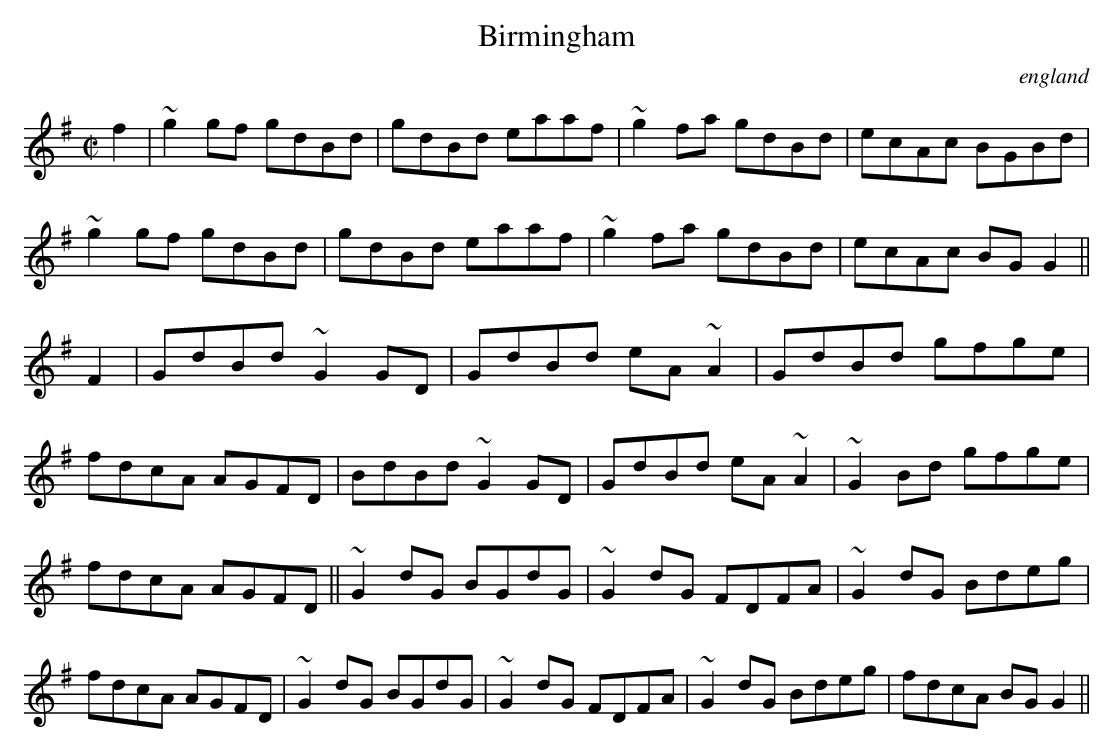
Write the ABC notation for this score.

X:1
T:Birmingham
O:england
E:9
M:C|
K:G
f2|~g2gf gdBd|gdBd eaaf|~g2fa gdBd|ecAc BGBd|\
~g2 gf gdBd|gdBd eaaf|~g2 fa gdBd|ecAc BG G2||\
F2|GdBd ~G2GD|GdBd eA~A2|GdBd gfge|fdcA AGFD|\
BdBd ~G2 GD|GdBd eA~A2|~G2 Bd gfge|fdcA AGFD||\
~G2 dG BGdG|~G2dG FDFA|~G2dG Bdeg|fdcA AGFD|\
~G2 dG BGdG|~G2dG FDFA|~G2 dG Bdeg|fdcA BG G2||
